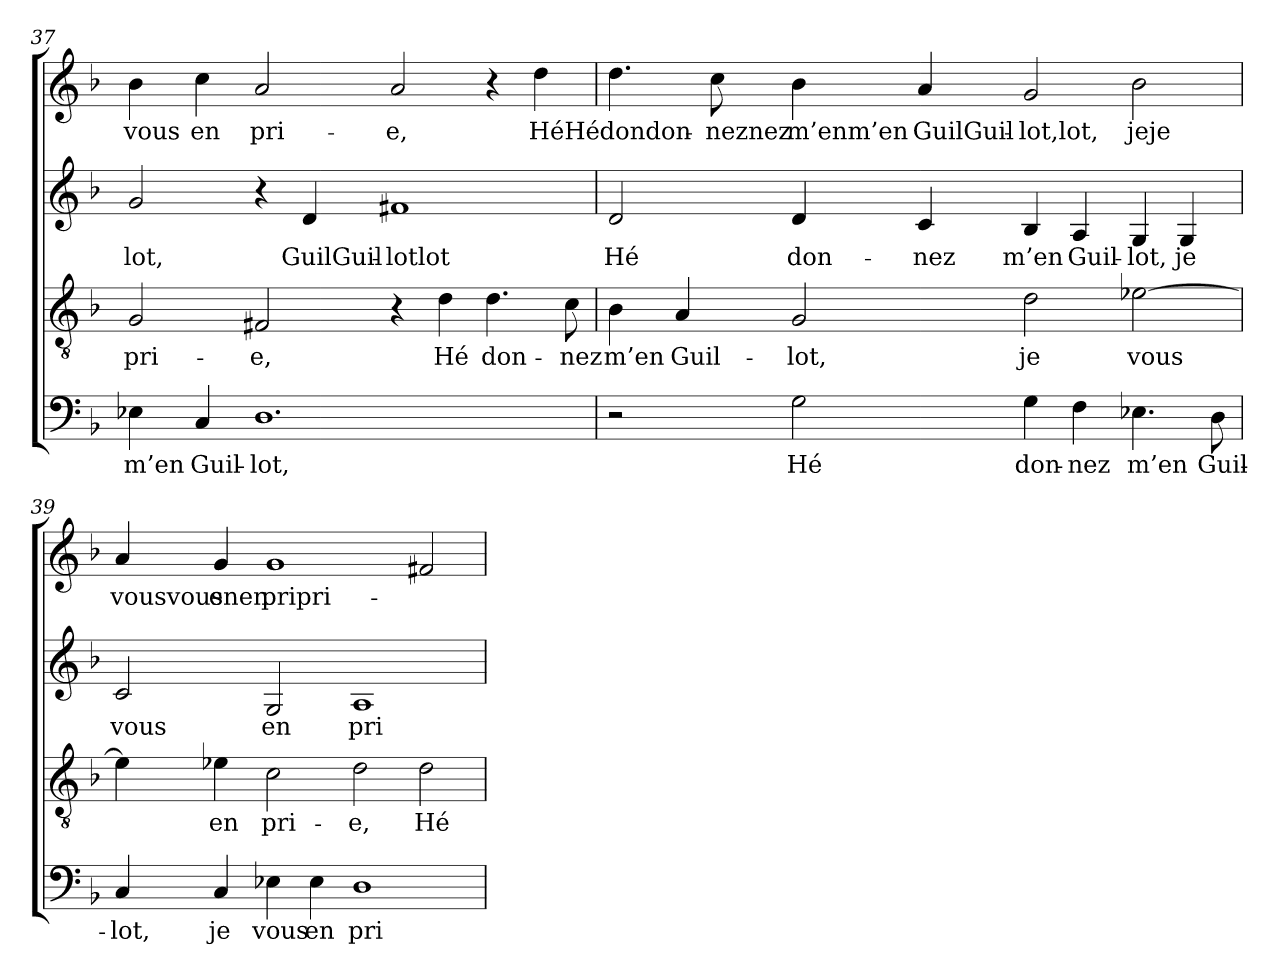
**kern	**text	**kern	**text	**kern	**text	**kern	**text
*part4	*part4	*part3	*part3	*part2	*part2	*part1	*part1
*staff4	*staff4	*staff3	*staff3	*staff2	*staff2	*staff1	*staff1
*clefF4	*	*clefGv2	*	*clefG2	*	*clefG2	*
*k[b-]	*	*k[b-]	*	*k[b-]	*	*k[b-]	*
=37	=37	=37	=37	=37	=37	=37	=37
4E-X	m’en	2G	pri-	2g	-lot,	4b-	vous
4C	Guil-	.	.	.	.	4cc	en
1.D	-lot,	2F#X	-e,	4r	.	2a	pri-
.	.	.	.	4d	GuilGuil-	.	.
.	.	4r	.	1f#X	-lotlot	2a	-e,
.	.	4d	Hé	.	.	.	.
.	.	4.d	don-	.	.	4r	.
.	.	.	.	.	.	4dd	HéHé
.	.	8c	-nez	.	.	.	.
=38	=38	=38	=38	=38	=38	=38	=38
2r	.	4B-	m’en	2d	Hé	4.dd	dondon-
.	.	4A	Guil-	.	.	.	.
.	.	.	.	.	.	8cc	-neznez
2G	Hé	2G	-lot,	4d	don-	4b-	m’enm’en
.	.	.	.	4c	-nez	4a	GuilGuil-
4G	don-	2d	je	4B-	m’en	2g	-lot,lot,
4F	-nez	.	.	4A	Guil-	.	.
4.E-X	m’en	[2e-X	vous	4G	-lot,	2b-	jeje
.	.	.	.	4G	je	.	.
8D	Guil-	.	.	.	.	.	.
!!LO:LB:g=z
=39	=39	=39	=39	=39	=39	=39	=39
4C	-lot,	4e-]	.	2c	vous	4a	vousvous
4C	je	4e-X	en	.	.	4g	enen
4E-X	vous	2c	pri-	2G	en	1g	pripri-
4E-	en	.	.	.	.	.	.
1D	pri-	2d	-e,	1A	pri-	.	.
.	.	2d	Hé	.	.	2f#X	.
=	=	=	=	=	=	=	=
*-	*-	*-	*-	*-	*-	*-	*-
